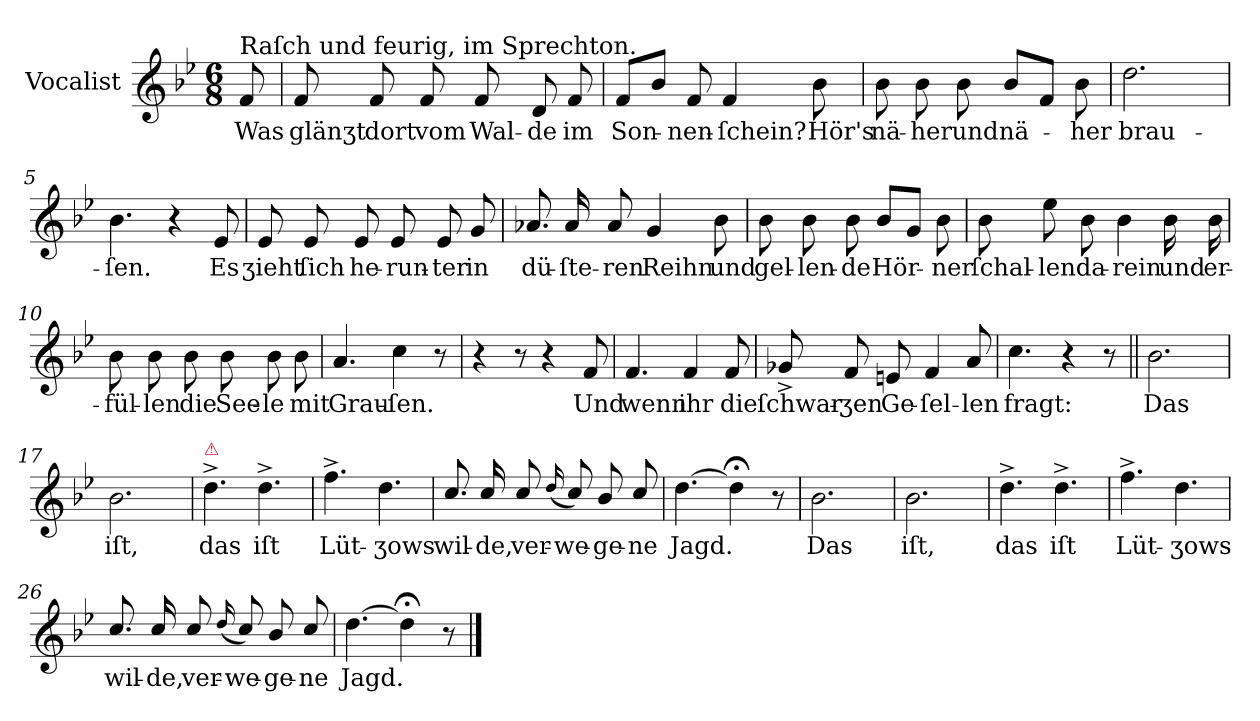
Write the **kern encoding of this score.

**kern	**text
*part1	*part1
*staff1	*staff1
*I"Vocalist	*
*clefG2	*
*k[b-e-]	*
*B-:	*
*M6/8	*
=	=
!LO:TX:a:t=Raſch und feurig, im Sprechton.	!
8f	Was
=1	=1
8f	glänʒt
8f	dort
8f	vom
8f	Wal-
8d	-de
8f	im
=2	=2
8fL	Son-
8b-J	.
8f	-nen-
4f	-ſchein?
8b-	Hör's
=3	=3
8b-	nä-
8b-	-her
8b-	und
8b-L	nä-
8fJ	.
8b-	-her
=4	=4
2.dd	brau-
=5	=5
4.b-	-ſen.
4r	.
8e-	Es
=6	=6
8e-	ʒieht
8e-	ſich
8e-	he-
8e-	-run-
8e-	-ter
8g	in
=7	=7
8.a-X	dü-
16a-	-ſte-
8a-	-ren
4g	Reihn
8b-	und
=8	=8
8b-	gel-
8b-	-len-
8b-	-de
8b-L	Hör-
8gJ	.
8b-	-ner
=9	=9
8b-	ſchal-
8ee-	-len
8b-	da-
4b-	-rein
16b-	und
16b-	er-
=10	=10
8b-	-fül-
8b-	-len
8b-	die
8b-	See-
8b-	-le
8b-	mit
=11	=11
4.a	Grau-
4cc	-ſen.
8r	.
=12	=12
4r	.
8r	.
4r	.
8f	Und
=13	=13
4.f	wenn
4f	ihr
8f	die
=14	=14
8g-X^	ſchwar-
8f	-ʒen
8en	Ge-
4f	-ſel-
8a	-len
=15	=15
4.cc	fragt:
4r	.
8r	.
=16||	=16||
2.b-	Das
=17	=17
2.b-	iſt,
=18	=18
!LO:TX:a:color=crimson:t=⚠	!
4.dd^	das
4.dd^	iſt
=19	=19
4.ff^	Lüt-
4.dd	-ʒows
=20	=20
8.cc/	wil-
16cc/	-de,
8cc/	ver-
(16qqdd	.
8cc/)	-we-
8b-/	-ge-
8cc/	-ne
=21	=21
[4.dd	Jagd.
4dd;<]	.
8r	.
=22	=22
2.b-	Das
=23	=23
2.b-	iſt,
=24	=24
4.dd^	das
4.dd^	iſt
=25	=25
4.ff^	Lüt-
4.dd	-ʒows
=26	=26
8.cc/	wil-
16cc/	-de,
8cc/	ver-
(16qqdd	.
8cc/)	-we-
8b-/	-ge-
8cc/	-ne
=27	=27
[4.dd	Jagd.
4dd;<]	.
8r	.
==	==
*-	*-
